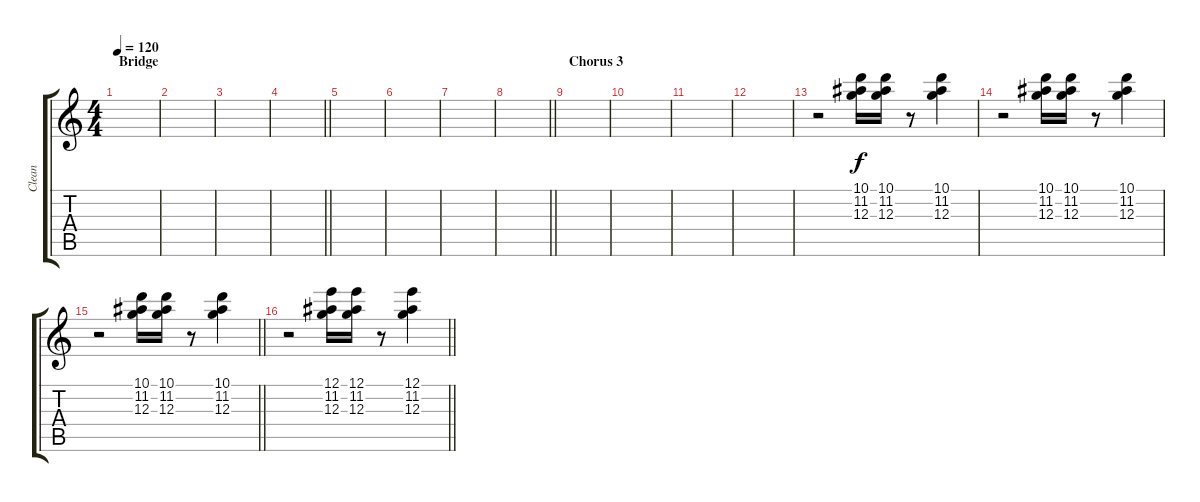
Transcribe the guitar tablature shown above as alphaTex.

\track ("Clean" "Clean") {instrument electricguitarclean}
\staff {score tabs}
\tuning (E4 B3 G3 D3 A2 E2) {hide}
\ts (4 4)
\section ("" "Bridge")
\tempo 120
\clef g2
\ks c
|
|
|
\barLineRight lightlight
|
|
|
|
\barLineRight lightlight
|
\section ("" "Chorus 3")
|
|
|
|
r.2 (10.1 11.2 12.3).16 (10.1 11.2 12.3).16 r.8 (10.1 11.2 12.3).4 |
r.2 (10.1 11.2 12.3).16 (10.1 11.2 12.3).16 r.8 (10.1 11.2 12.3).4 |
\barLineRight lightlight
r.2 (10.1 11.2 12.3).16 (10.1 11.2 12.3).16 r.8 (10.1 11.2 12.3).4 |
\barLineRight lightlight
r.2 (12.1 11.2 12.3).16 (12.1 11.2 12.3).16 r.8 (12.1 11.2 12.3).4
